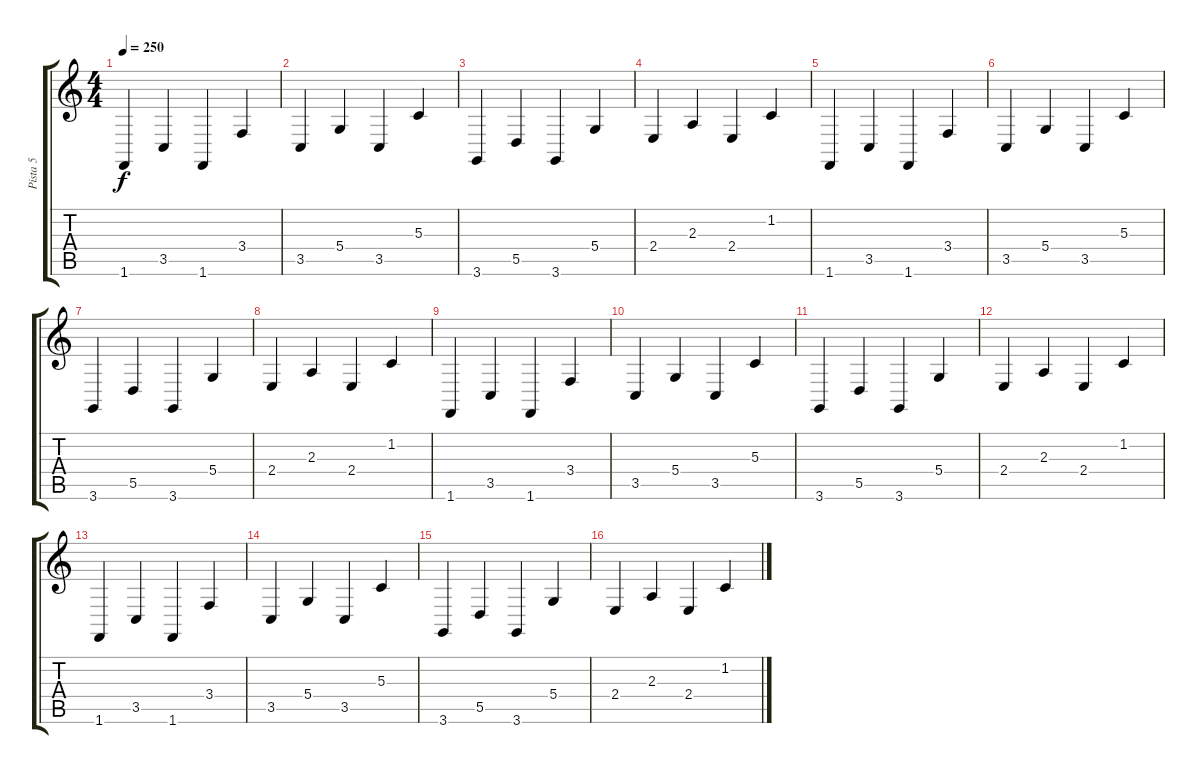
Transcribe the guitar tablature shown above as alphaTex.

\track ("Pista 5" "Pista 5") {instrument acousticgrandpiano}
\staff {score tabs}
\tuning (E4 B3 G3 D3 A2 E2) {hide}
\ts (4 4)
\tempo 250
\clef g2
\ks c
1.6.4{dy f} 3.5.4 1.6.4 3.4.4 |
3.5.4 5.4.4 3.5.4 5.3.4 |
3.6.4 5.5.4 3.6.4 5.4.4 |
2.4.4 2.3.4 2.4.4 1.2.4 |
1.6.4 3.5.4 1.6.4 3.4.4 |
3.5.4 5.4.4 3.5.4 5.3.4 |
3.6.4 5.5.4 3.6.4 5.4.4 |
2.4.4 2.3.4 2.4.4 1.2.4 |
1.6.4 3.5.4 1.6.4 3.4.4 |
3.5.4 5.4.4 3.5.4 5.3.4 |
3.6.4 5.5.4 3.6.4 5.4.4 |
2.4.4 2.3.4 2.4.4 1.2.4 |
1.6.4 3.5.4 1.6.4 3.4.4 |
3.5.4 5.4.4 3.5.4 5.3.4 |
3.6.4 5.5.4 3.6.4 5.4.4 |
2.4.4 2.3.4 2.4.4 1.2.4
